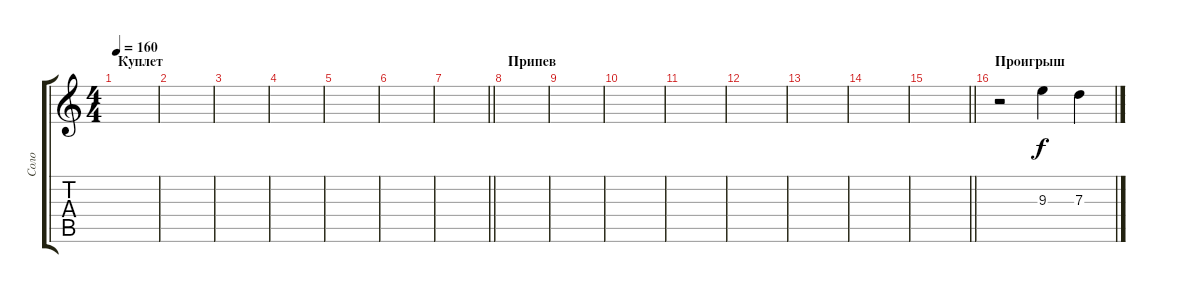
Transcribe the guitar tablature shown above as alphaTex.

\track ("Соло" "Соло") {instrument overdrivenguitar}
\staff {score tabs}
\tuning (E4 B3 G3 D3 A2 E2) {hide}
\ts (4 4)
\section ("" "Куплет")
\tempo 160
\clef g2
\ks c
|
|
|
|
|
|
\barLineRight lightlight
|
\section ("" "Припев")
|
|
|
|
|
|
|
\barLineRight lightlight
|
\section ("" "Проигрыш")
r.2 9.3.4 7.3.4
